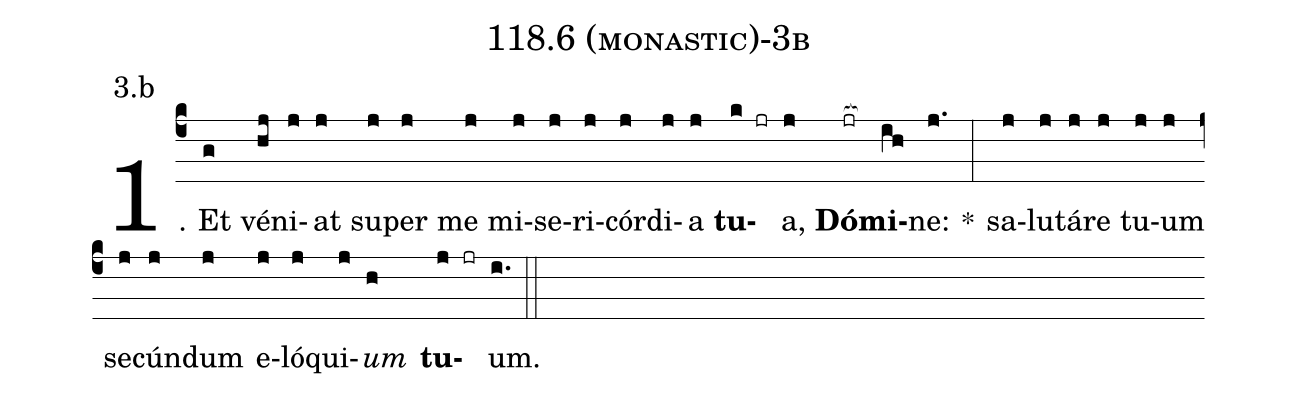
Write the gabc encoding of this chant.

name: 118.6 (monastic)-3b;
annotation: 3.b;
%%
(c4)1. Et(g) vé(hj)ni(j)at(j) su(j)per(j) me(j) mi(j)se(j)ri(j)cór(j)di(j)a(j) <b>tu</b>(k jr)a,(j) <b>Dó</b>(jr[ocb:1{])<b>mi</b>(ih[ocb:0}])ne:(j.) *(:) sa(j)lu(j)tá(j)re(j) tu(j)um(j) se(j)cún(j)dum(j) e(j)ló(j)qui(j)<i>um</i>(h) <b>tu</b>(j jr)um.(i.) (::)
